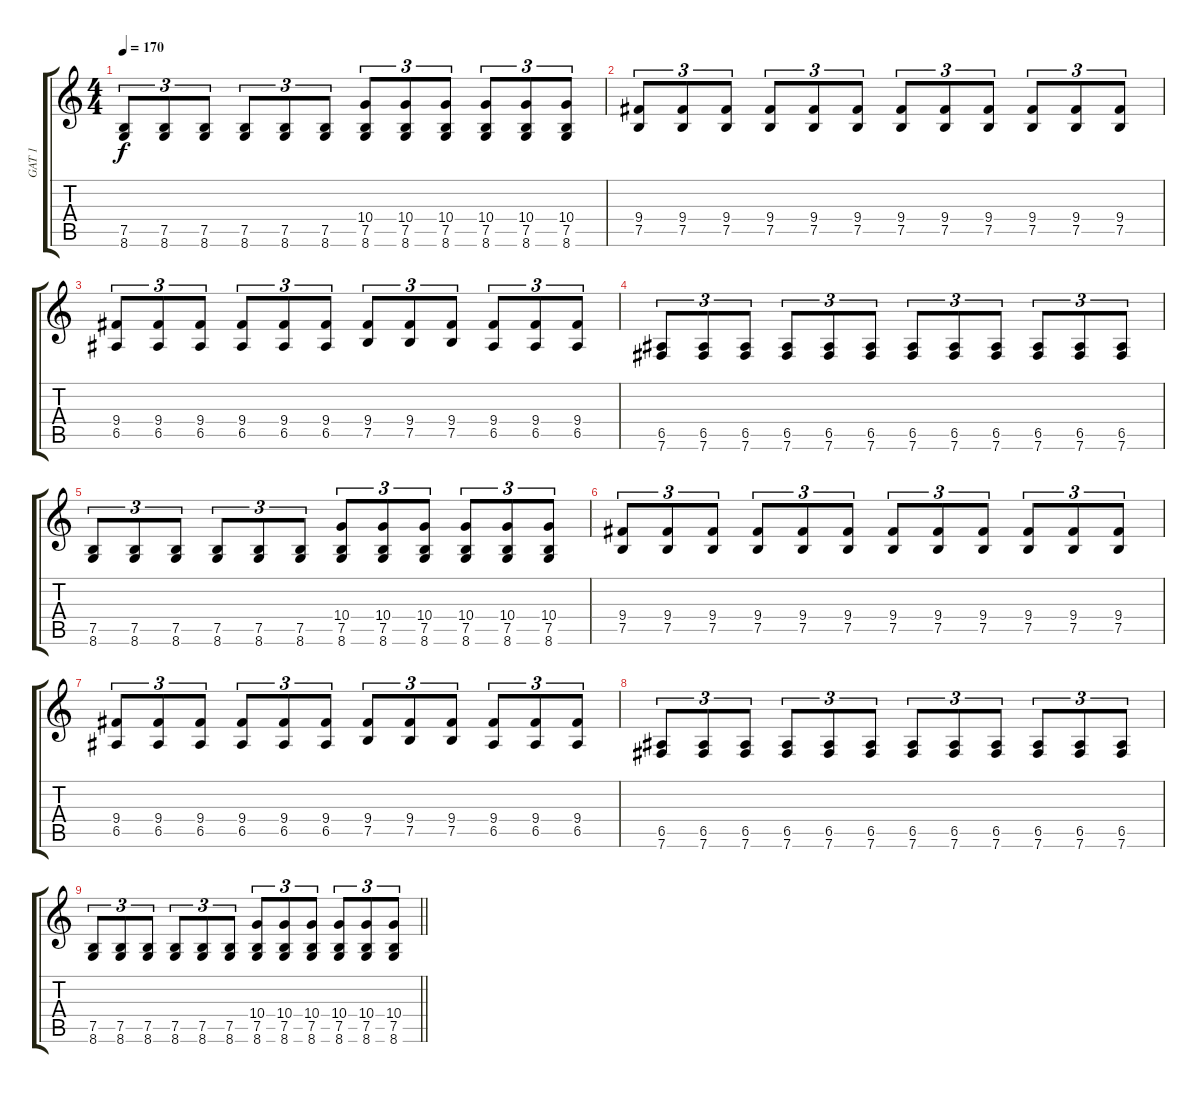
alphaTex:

\track ("GAT 1" "GAT 1") {instrument distortionguitar}
\staff {score tabs}
\tuning (B3 Gb3 D3 A2 E2 B1) {hide}
\ts (4 4)
\tempo 170
\clef g2
\ks c
(7.5 8.6).8{tu (3 2) dy f} (7.5 8.6).8{tu (3 2)} (7.5 8.6).8{tu (3 2)} (7.5 8.6).8{tu (3 2)} (7.5 8.6).8{tu (3 2)} (7.5 8.6).8{tu (3 2)} (10.4 7.5 8.6).8{tu (3 2)} (10.4 7.5 8.6).8{tu (3 2)} (10.4 7.5 8.6).8{tu (3 2)} (10.4 7.5 8.6).8{tu (3 2)} (10.4 7.5 8.6).8{tu (3 2)} (10.4 7.5 8.6).8{tu (3 2)} |
(9.4 7.5).8{tu (3 2)} (9.4 7.5).8{tu (3 2)} (9.4 7.5).8{tu (3 2)} (9.4 7.5).8{tu (3 2)} (9.4 7.5).8{tu (3 2)} (9.4 7.5).8{tu (3 2)} (9.4 7.5).8{tu (3 2)} (9.4 7.5).8{tu (3 2)} (9.4 7.5).8{tu (3 2)} (9.4 7.5).8{tu (3 2)} (9.4 7.5).8{tu (3 2)} (9.4 7.5).8{tu (3 2)} |
(9.4 6.5).8{tu (3 2)} (9.4 6.5).8{tu (3 2)} (9.4 6.5).8{tu (3 2)} (9.4 6.5).8{tu (3 2)} (9.4 6.5).8{tu (3 2)} (9.4 6.5).8{tu (3 2)} (9.4 7.5).8{tu (3 2)} (9.4 7.5).8{tu (3 2)} (9.4 7.5).8{tu (3 2)} (9.4 6.5).8{tu (3 2)} (9.4 6.5).8{tu (3 2)} (9.4 6.5).8{tu (3 2)} |
(6.5 7.6).8{tu (3 2)} (6.5 7.6).8{tu (3 2)} (6.5 7.6).8{tu (3 2)} (6.5 7.6).8{tu (3 2)} (6.5 7.6).8{tu (3 2)} (6.5 7.6).8{tu (3 2)} (6.5 7.6).8{tu (3 2)} (6.5 7.6).8{tu (3 2)} (6.5 7.6).8{tu (3 2)} (6.5 7.6).8{tu (3 2)} (6.5 7.6).8{tu (3 2)} (6.5 7.6).8{tu (3 2)} |
(7.5 8.6).8{tu (3 2)} (7.5 8.6).8{tu (3 2)} (7.5 8.6).8{tu (3 2)} (7.5 8.6).8{tu (3 2)} (7.5 8.6).8{tu (3 2)} (7.5 8.6).8{tu (3 2)} (10.4 7.5 8.6).8{tu (3 2)} (10.4 7.5 8.6).8{tu (3 2)} (10.4 7.5 8.6).8{tu (3 2)} (10.4 7.5 8.6).8{tu (3 2)} (10.4 7.5 8.6).8{tu (3 2)} (10.4 7.5 8.6).8{tu (3 2)} |
(9.4 7.5).8{tu (3 2)} (9.4 7.5).8{tu (3 2)} (9.4 7.5).8{tu (3 2)} (9.4 7.5).8{tu (3 2)} (9.4 7.5).8{tu (3 2)} (9.4 7.5).8{tu (3 2)} (9.4 7.5).8{tu (3 2)} (9.4 7.5).8{tu (3 2)} (9.4 7.5).8{tu (3 2)} (9.4 7.5).8{tu (3 2)} (9.4 7.5).8{tu (3 2)} (9.4 7.5).8{tu (3 2)} |
(9.4 6.5).8{tu (3 2)} (9.4 6.5).8{tu (3 2)} (9.4 6.5).8{tu (3 2)} (9.4 6.5).8{tu (3 2)} (9.4 6.5).8{tu (3 2)} (9.4 6.5).8{tu (3 2)} (9.4 7.5).8{tu (3 2)} (9.4 7.5).8{tu (3 2)} (9.4 7.5).8{tu (3 2)} (9.4 6.5).8{tu (3 2)} (9.4 6.5).8{tu (3 2)} (9.4 6.5).8{tu (3 2)} |
(6.5 7.6).8{tu (3 2)} (6.5 7.6).8{tu (3 2)} (6.5 7.6).8{tu (3 2)} (6.5 7.6).8{tu (3 2)} (6.5 7.6).8{tu (3 2)} (6.5 7.6).8{tu (3 2)} (6.5 7.6).8{tu (3 2)} (6.5 7.6).8{tu (3 2)} (6.5 7.6).8{tu (3 2)} (6.5 7.6).8{tu (3 2)} (6.5 7.6).8{tu (3 2)} (6.5 7.6).8{tu (3 2)} |
\barLineRight lightlight
(7.5 8.6).8{tu (3 2)} (7.5 8.6).8{tu (3 2)} (7.5 8.6).8{tu (3 2)} (7.5 8.6).8{tu (3 2)} (7.5 8.6).8{tu (3 2)} (7.5 8.6).8{tu (3 2)} (10.4 7.5 8.6).8{tu (3 2)} (10.4 7.5 8.6).8{tu (3 2)} (10.4 7.5 8.6).8{tu (3 2)} (10.4 7.5 8.6).8{tu (3 2)} (10.4 7.5 8.6).8{tu (3 2)} (10.4 7.5 8.6).8{tu (3 2)}
